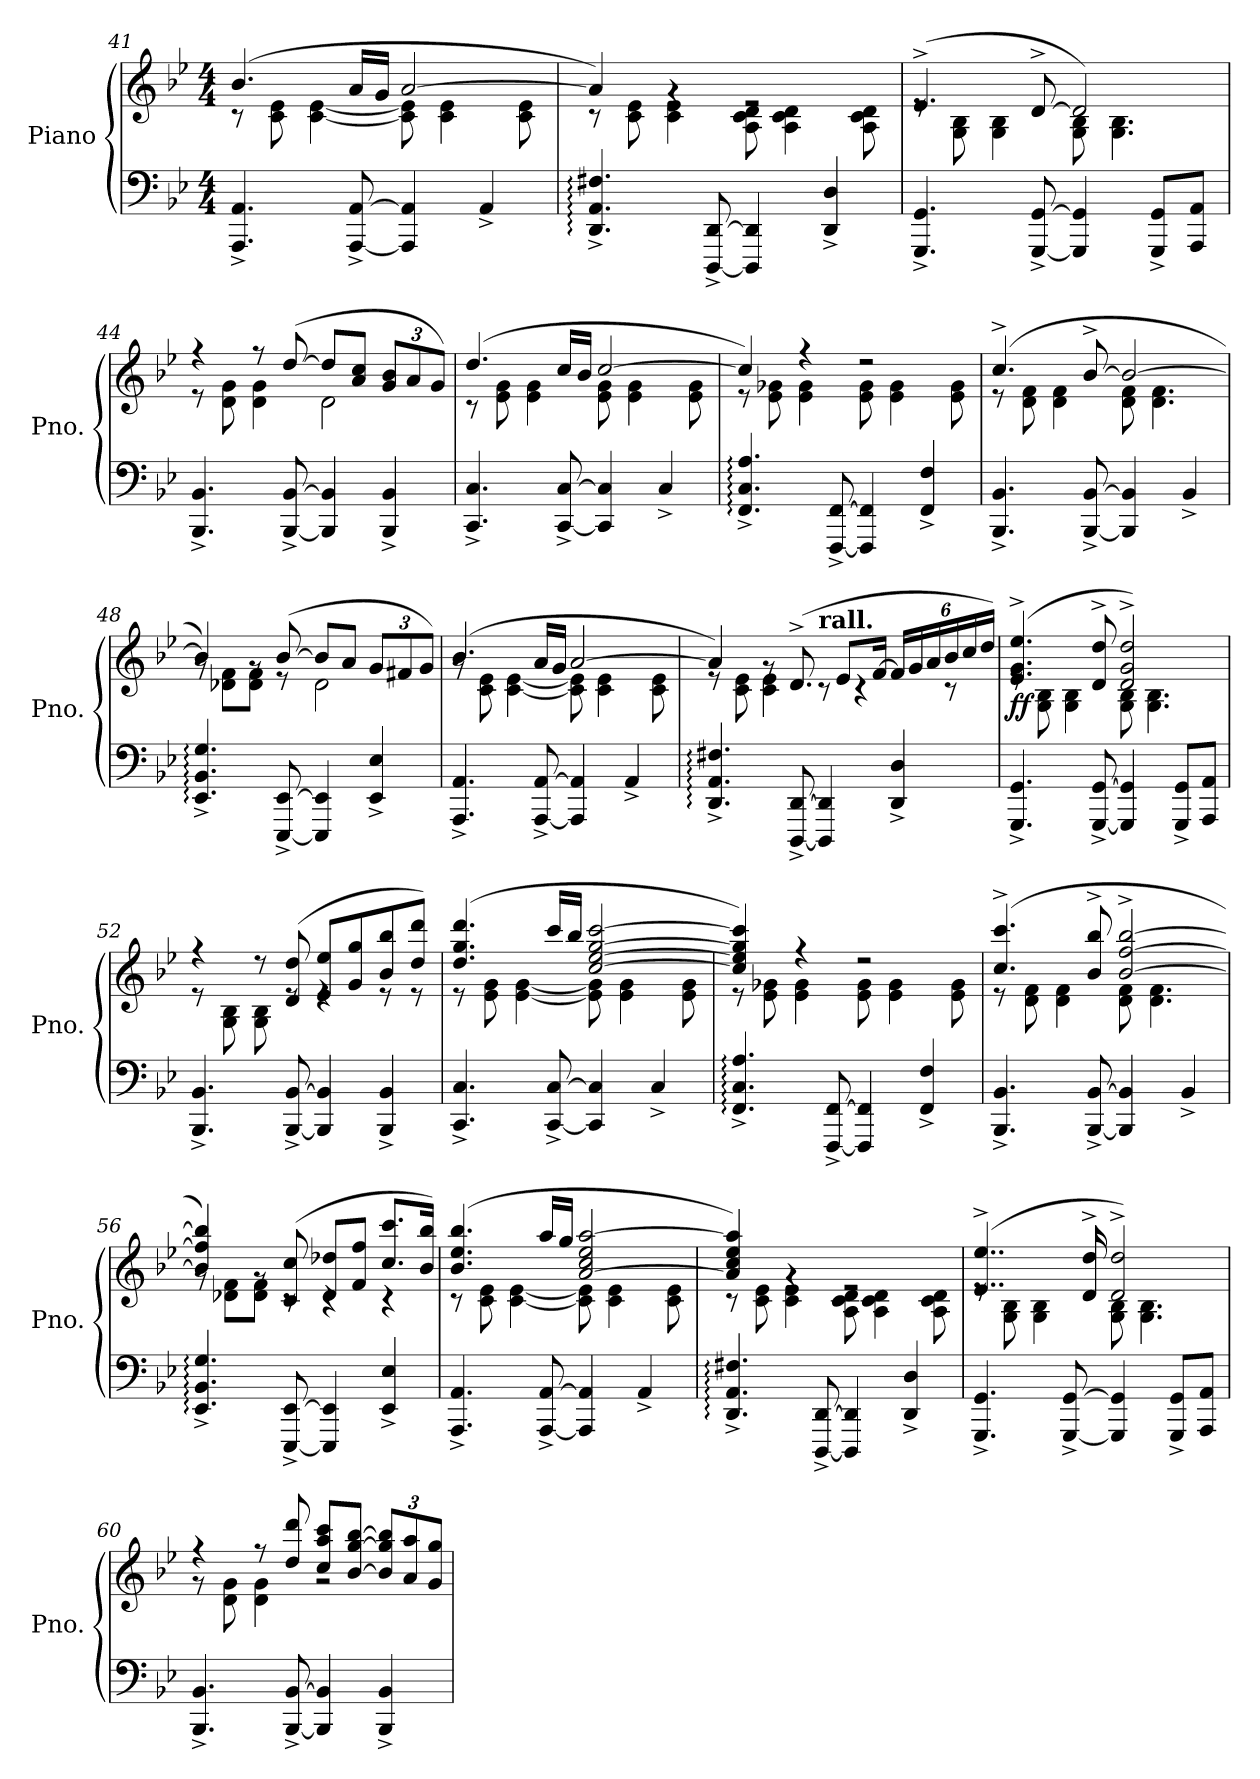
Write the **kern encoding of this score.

**kern	**kern	**dynam
*part1	*part1	*part1
*staff2	*staff1	*staff1/2
*I"Piano	*	*
*I'Pno.	*	*
*clefF4	*clefG2	*
*k[b-e-]	*k[b-e-]	*
*M4/4	*M4/4	*
=41	=41	=41
*	*^	*
4.AAA/^ 4.AA/^	(4.b-/	8r	.
.	.	8c\ 8e-\	.
.	.	[4c\ [4e-\	.
[8AAA/^ [8AA/^	16a/LL	.	.
.	16g/JJ	.	.
4AAA/] 4AA/]	[2a/	8c\] 8e-\]	.
.	.	4c\ 4e-\	.
4AA^/	.	.	.
.	.	8c\ 8e-\	.
=42	=42	=42	=42
4.DD/:^ 4.AA/:^ 4.F#X/:^	4a/])	8r	.
.	.	8c\ 8e-\	.
.	4rg	4c\ 4e-\	.
[8DDD/^ [8DD/^	.	.	.
4DDD/] 4DD/]	2re	8A\ 8c\ 8d\	.
.	.	4A\ 4c\ 4d\	.
4DD/^ 4D/^	.	.	.
.	.	8A\ 8c\ 8d\	.
=43	=43	=43	=43
4.GGG/^ 4.GG/^	(>4.e-^/	8re	.
.	.	8G\ 8B-\	.
.	.	4G\ 4B-\	.
[8GGG/^ [8GG/^	[8d^/	.	.
4GGG/] 4GG/]	2d/])	8G\ 8B-\	.
.	.	4.G\ 4.B-\	.
8GGG/^ 8GG/^L	.	.	.
8AAA/ 8AA/J	.	.	.
!!LO:LB:g=z	!!
=44	=44	=44	=44
4.BBB-/^ 4.BB-/^	4r	8r	.
.	.	8d\ 8g\	.
.	8r	4d\ 4g\	.
[8BBB-/^ [8BB-/^	([8dd/	.	.
4BBB-/] 4BB-/]	8dd/L]	2d\	.
.	8a/ 8cc/J	.	.
*	*Xbrackettup	*	*
4BBB-/^ 4BB-/^	12g/ 12b-/L	.	.
.	12a/	.	.
.	12g/J)	.	.
=45	=45	=45	=45
4.CC/^ 4.C/^	(4.dd/	8r	.
.	.	8e-\ 8g\	.
.	.	4e-\ 4g\	.
[8CC/^ [8C/^	16cc/LL	.	.
.	16b-/JJ	.	.
4CC/] 4C/]	[2cc/	8e-\ 8g\	.
.	.	4e-\ 4g\	.
4C^/	.	.	.
.	.	8e-\ 8g\	.
=46	=46	=46	=46
4.FF/:^ 4.C/:^ 4.A/:^	4cc/])	8r	.
.	.	8e-\ 8g-X\	.
.	4r	4e-\ 4g-\	.
[8FFF/^ [8FF/^	.	.	.
4FFF/] 4FF/]	2r	8e-\ 8g-\	.
.	.	4e-\ 4g-\	.
4FF/^ 4F/^	.	.	.
.	.	8e-\ 8g-\	.
=47	=47	=47	=47
4.BBB-/^ 4.BB-/^	(4.cc^/	8r	.
.	.	8d\ 8f\	.
.	.	4d\ 4f\	.
[8BBB-/^ [8BB-/^	[8b-^/	.	.
4BBB-/] 4BB-/]	2b-/_	8d\ 8f\	.
.	.	4.d\ 4.f\	.
4BB-^/	.	.	.
!!LO:LB:g=z	!!
=48	=48	=48	=48
4.EE-/:^ 4.BB-/:^ 4.G/:^	4b-/])	8rg	.
.	.	8d-X\ 8f\L	.
.	8rg	8d-\ 8f\J	.
[8EEE-/^ [8EE-/^	([8b-/	8re	.
4EEE-/] 4EE-/]	8b-/L]	2d-\	.
.	8a/J	.	.
4EE-/^ 4E-/^	12g/L	.	.
.	12f#X/	.	.
.	12g/J)	.	.
=49	=49	=49	=49
4.AAA/^ 4.AA/^	(4.b-/	8rg	.
.	.	8c\ 8e-\	.
.	.	[4c\ [4e-\	.
[8AAA/^ [8AA/^	16a/LL	.	.
.	16g/JJ	.	.
4AAA/] 4AA/]	[2a/	8c\] 8e-\]	.
.	.	4c\ 4e-\	.
4AA^/	.	.	.
.	.	8c\ 8e-\	.
=50	=50	=50	=50
4.DD/:^ 4.AA/:^ 4.F#X/:^	4a/])	8re	.
.	.	8c\ 8e-\	.
.	8rg	4c\ 4e-\	.
[8DDD/^ [8DD/^	(8.d^/	.	.
!	!	!LO:TX:a:B:t=rall.	!
4DDD/] 4DD/]	.	8rc	.
.	8e-/L	.	.
.	.	4rc	.
.	[16f/Jk	.	.
4DD/^ 4D/^	24f/LL]	.	.
.	24g/	.	.
.	24a/	.	.
.	24b-/	8rc	.
.	24cc/	.	.
.	24dd/JJ)	.	.
!!LO:PB:g=z	!!
=51	=51	=51	=51
!	!	!	!LO:DY:b
4.GGG/^ 4.GG/^	(>4.e-/^ 4.g/^ 4.ee-/^	8re	ff
.	.	8G\ 8B-\	.
.	.	4G\ 4B-\	.
[8GGG/^ [8GG/^	8d/^ 8dd/^	.	.
4GGG/] 4GG/]	2d/^ 2g/^ 2dd/^)	8G\ 8B-\	.
.	.	4.G\ 4.B-\	.
8GGG/^ 8GG/^L	.	.	.
8AAA/ 8AA/J	.	.	.
=52	=52	=52	=52
4.BBB-/^ 4.BB-/^	4r	8re	.
.	.	8G\ 8B-\	.
.	8r	8G\ 8B-\	.
[8BBB-/^ [8BB-/^	(>8d/ 8dd/	8re	.
4BBB-/] 4BB-/]	8e-/ 8ee-/L	4re	.
.	8g/ 8gg/	.	.
4BBB-/^ 4BB-/^	8b-/ 8bb-/	8re	.
.	8dd/ 8ddd/J)	8re	.
=53	=53	=53	=53
4.CC/^ 4.C/^	(>4.dd/ 4.gg/ 4.ddd/	8r	.
.	.	8e-\ 8g\	.
.	.	[4e-\ [4g\	.
[8CC/^ [8C/^	16ccc/LL	.	.
.	16bb-/JJ	.	.
4CC/] 4C/]	[2cc/ [2ee-/ [2gg/ [2ccc/	8e-\] 8g\]	.
.	.	4e-\ 4g\	.
4C^/	.	.	.
.	.	8e-\ 8g\	.
=54	=54	=54	=54
4.FF/:^ 4.C/:^ 4.A/:^	4cc/] 4ee-/] 4gg/] 4ccc/])	8r	.
.	.	8e-\ 8g-X\	.
.	4r	4e-\ 4g-\	.
[8FFF/^ [8FF/^	.	.	.
4FFF/] 4FF/]	2r	8e-\ 8g-\	.
.	.	4e-\ 4g-\	.
4FF/^ 4F/^	.	.	.
.	.	8e-\ 8g-\	.
!!LO:LB:g=z	!!
=55	=55	=55	=55
4.BBB-/^ 4.BB-/^	(4.cc/^ 4.ccc/^	8r	.
.	.	8d\ 8f\	.
.	.	4d\ 4f\	.
[8BBB-/^ [8BB-/^	8b-/^ 8bb-/^	.	.
4BBB-/] 4BB-/]	[2b-/^ [2ff/^ [2bb-/^	8d\ 8f\	.
.	.	4.d\ 4.f\	.
4BB-^/	.	.	.
=56	=56	=56	=56
4.EE-/:^ 4.BB-/:^ 4.G/:^	4b-/] 4ff/] 4bb-/])	8rg	.
.	.	8d-X\ 8f\L	.
.	8rg	8d-\ 8f\J	.
[8EEE-/^ [8EE-/^	(8c/ 8cc/	8rc	.
4EEE-/] 4EE-/]	8d-/ 8dd-X/L	4rc	.
.	8f/ 8ff/J	.	.
4EE-/^ 4E-/^	8.cc/ 8.ccc/L	4rc	.
.	16b-/ 16bb-/Jk)	.	.
=57	=57	=57	=57
4.AAA/^ 4.AA/^	(4.b-/ 4.ee-/ 4.bb-/	8r	.
.	.	8c\ 8e-\	.
.	.	[4c\ [4e-\	.
[8AAA/^ [8AA/^	16aa/LL	.	.
.	16gg/JJ	.	.
4AAA/] 4AA/]	[2a/ 2cc/ 2ee-/ [2aa/	8c\] 8e-\]	.
.	.	4c\ 4e-\	.
4AA^/	.	.	.
.	.	8c\ 8e-\	.
=58	=58	=58	=58
4.DD/:^ 4.AA/:^ 4.F#X/:^	4a/] 4cc/ 4ee-/ 4aa/])	8r	.
.	.	8c\ 8e-\	.
.	4rg	4c\ 4e-\	.
[8DDD/^ [8DD/^	.	.	.
4DDD/] 4DD/]	2re	8A\ 8c\ 8d\	.
.	.	4A\ 4c\ 4d\	.
4DD/^ 4D/^	.	.	.
.	.	8A\ 8c\ 8d\	.
!!LO:LB:g=z	!!
=59	=59	=59	=59
4.GGG/^ 4.GG/^	(>4..e-/^ 4..ee-/^	8re	.
.	.	8G\ 8B-\	.
.	.	4G\ 4B-\	.
[8GGG/^ [8GG/^	.	.	.
.	16d/^ 16dd/^	.	.
4GGG/] 4GG/]	2d/^ 2dd/^)	8G\ 8B-\	.
.	.	4.G\ 4.B-\	.
8GGG/^ 8GG/^L	.	.	.
8AAA/ 8AA/J	.	.	.
=60	=60	=60	=60
4.BBB-/^ 4.BB-/^	4r	8rg	.
.	.	8d\ 8g\	.
.	8r	4d\ 4g\	.
[8BBB-/^ [8BB-/^	8dd/ 8ddd/	.	.
4BBB-/] 4BB-/]	8cc/ 8aa/ 8ccc/L	2rg	.
.	[8b-/ [8gg/ [8bb-/J	.	.
4BBB-/^ 4BB-/^	12b-/] 12gg/] 12bb-/]L	.	.
.	12a/ 12aa/	.	.
.	12g/ 12gg/J	.	.
*	*v	*v	*
=	=	=
*-	*-	*-
